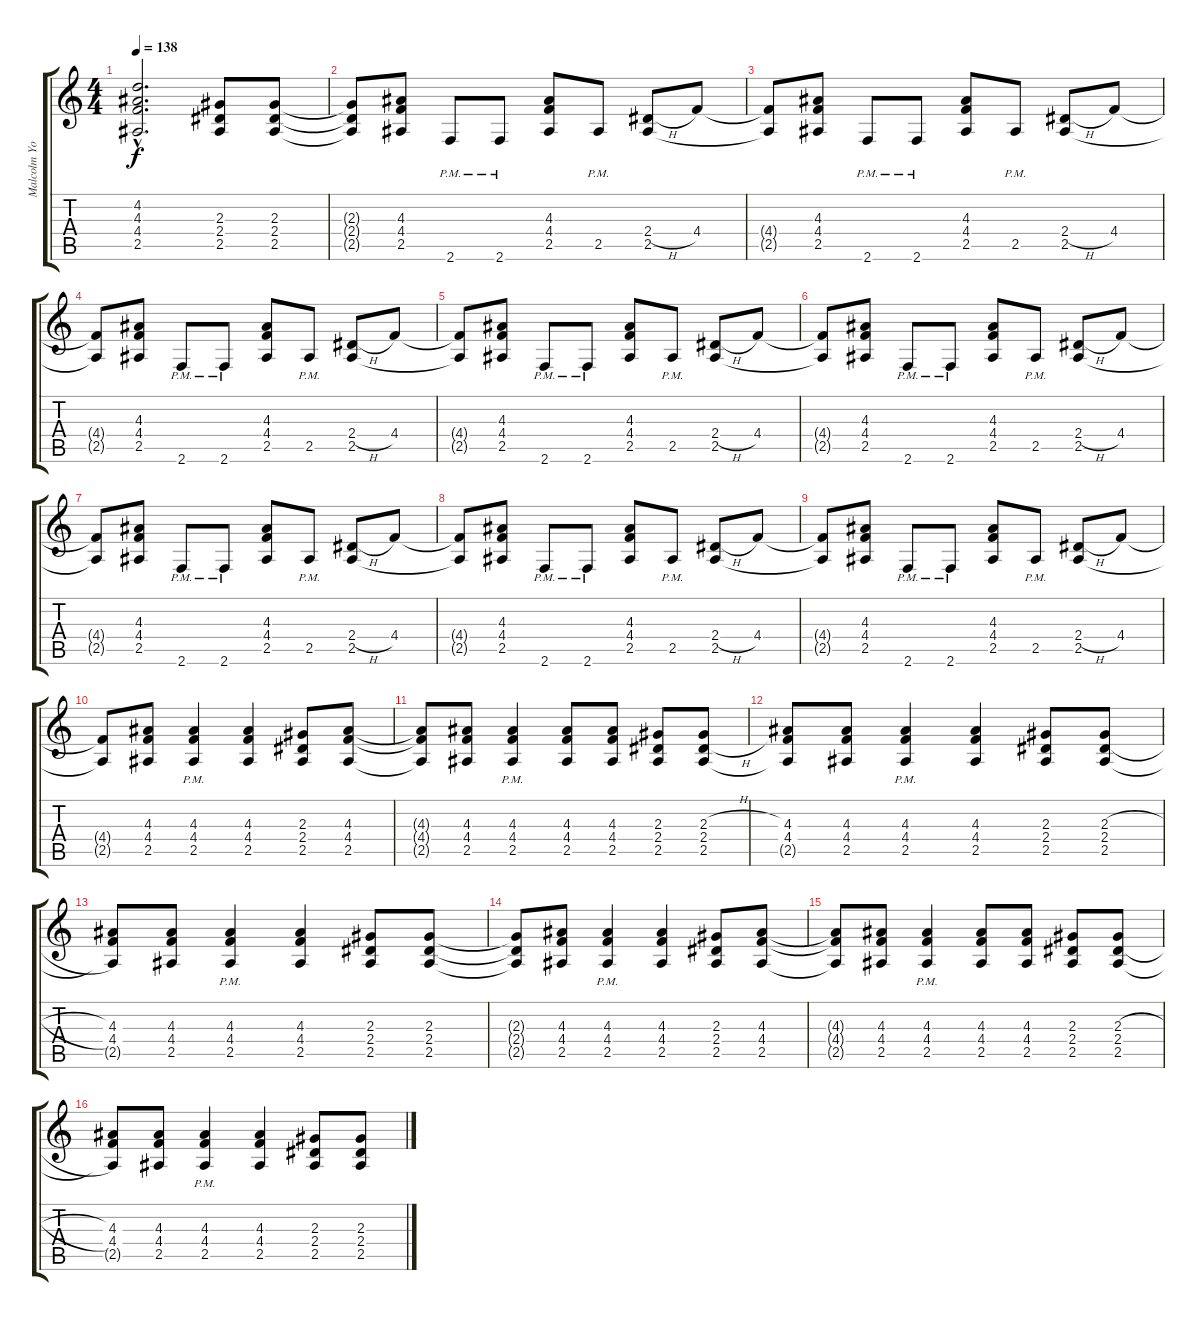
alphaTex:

\track ("Malcolm Young" "Malcolm Yo") {instrument distortionguitar}
\staff {score tabs}
\tuning (Eb4 Bb3 Gb3 Db3 Ab2 Eb2) {hide}
\ts (4 4)
\tempo 138
\clef g2
\ks c
(4.2{hac t} 4.3{hac t} 4.4{hac t} 2.5{hac t}).2{d dy f} (2.3 2.4 2.5).8 (2.3 2.4 2.5).8 |
(2.3{t} 2.4{t} 2.5{t}).8 (4.3 4.4 2.5).8 2.6{pm}.8 2.6{pm}.8 (4.3 4.4 2.5).8 2.5{pm}.8 (2.4{h} 2.5).8 4.4.8 |
(4.4{t} 2.5{t}).8 (4.3 4.4 2.5).8 2.6{pm}.8 2.6{pm}.8 (4.3 4.4 2.5).8 2.5{pm}.8 (2.4{h} 2.5).8 4.4.8 |
(4.4{t} 2.5{t}).8 (4.3 4.4 2.5).8 2.6{pm}.8 2.6{pm}.8 (4.3 4.4 2.5).8 2.5{pm}.8 (2.4{h} 2.5).8 4.4.8 |
(4.4{t} 2.5{t}).8 (4.3 4.4 2.5).8 2.6{pm}.8 2.6{pm}.8 (4.3 4.4 2.5).8 2.5{pm}.8 (2.4{h} 2.5).8 4.4.8 |
(4.4{t} 2.5{t}).8 (4.3 4.4 2.5).8 2.6{pm}.8 2.6{pm}.8 (4.3 4.4 2.5).8 2.5{pm}.8 (2.4{h} 2.5).8 4.4.8 |
(4.4{t} 2.5{t}).8 (4.3 4.4 2.5).8 2.6{pm}.8 2.6{pm}.8 (4.3 4.4 2.5).8 2.5{pm}.8 (2.4{h} 2.5).8 4.4.8 |
(4.4{t} 2.5{t}).8 (4.3 4.4 2.5).8 2.6{pm}.8 2.6{pm}.8 (4.3 4.4 2.5).8 2.5{pm}.8 (2.4{h} 2.5).8 4.4.8 |
(4.4{t} 2.5{t}).8 (4.3 4.4 2.5).8 2.6{pm}.8 2.6{pm}.8 (4.3 4.4 2.5).8 2.5{pm}.8 (2.4{h} 2.5).8 4.4.8 |
(4.4{t} 2.5{t}).8 (4.3 4.4 2.5).8 (4.3{pm} 4.4{pm} 2.5{pm}).4 (4.3 4.4 2.5).4 (2.3 2.4 2.5).8 (4.3 4.4 2.5).8 |
(4.3{t} 4.4{t} 2.5{t}).8 (4.3 4.4 2.5).8 (4.3{pm} 4.4{pm} 2.5{pm}).4 (4.3 4.4 2.5).8 (4.3 4.4 2.5).8 (2.3 2.4 2.5).8 (2.3{h} 2.4{h} 2.5).8 |
(4.3 4.4 2.5{t}).8 (4.3 4.4 2.5).8 (4.3{pm} 4.4{pm} 2.5{pm}).4 (4.3 4.4 2.5).4 (2.3 2.4 2.5).8 (2.3{h} 2.4{h} 2.5).8 |
(4.3 4.4 2.5{t}).8 (4.3 4.4 2.5).8 (4.3{pm} 4.4{pm} 2.5{pm}).4 (4.3 4.4 2.5).4 (2.3 2.4 2.5).8 (2.3 2.4 2.5).8 |
(2.3{t} 2.4{t} 2.5{t}).8 (4.3 4.4 2.5).8 (4.3{pm} 4.4{pm} 2.5{pm}).4 (4.3 4.4 2.5).4 (2.3 2.4 2.5).8 (4.3 4.4 2.5).8 |
(4.3{t} 4.4{t} 2.5{t}).8 (4.3 4.4 2.5).8 (4.3{pm} 4.4{pm} 2.5{pm}).4 (4.3 4.4 2.5).8 (4.3 4.4 2.5).8 (2.3 2.4 2.5).8 (2.3{h} 2.4{h} 2.5).8 |
(4.3 4.4 2.5{t}).8 (4.3 4.4 2.5).8 (4.3{pm} 4.4{pm} 2.5{pm}).4 (4.3 4.4 2.5).4 (2.3 2.4 2.5).8 (2.3{h} 2.4{h} 2.5).8
